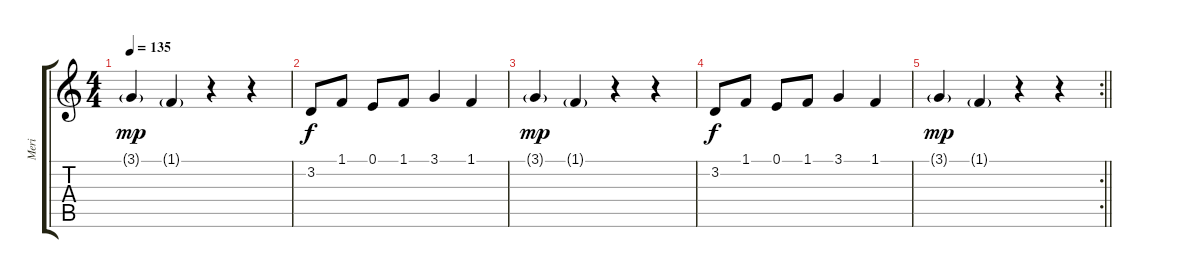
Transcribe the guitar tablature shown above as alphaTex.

\track ("Meri" "Meri") {instrument clarinet}
\staff {score tabs}
\tuning (E4 B3 G3 D3 A2 E2) {hide}
\ts (4 4)
\tempo 135
\clef g2
\ks c
3.1{g}.4{dy mp} 1.1{g}.4 r.4 r.4 |
3.2.8{dy f} 1.1.8 0.1.8 1.1.8 3.1.4 1.1.4 |
3.1{g}.4{dy mp} 1.1{g}.4 r.4 r.4 |
3.2.8{dy f} 1.1.8 0.1.8 1.1.8 3.1.4 1.1.4 |
\rc 2
\barLineRight lightlight
3.1{g}.4{dy mp} 1.1{g}.4 r.4 r.4
